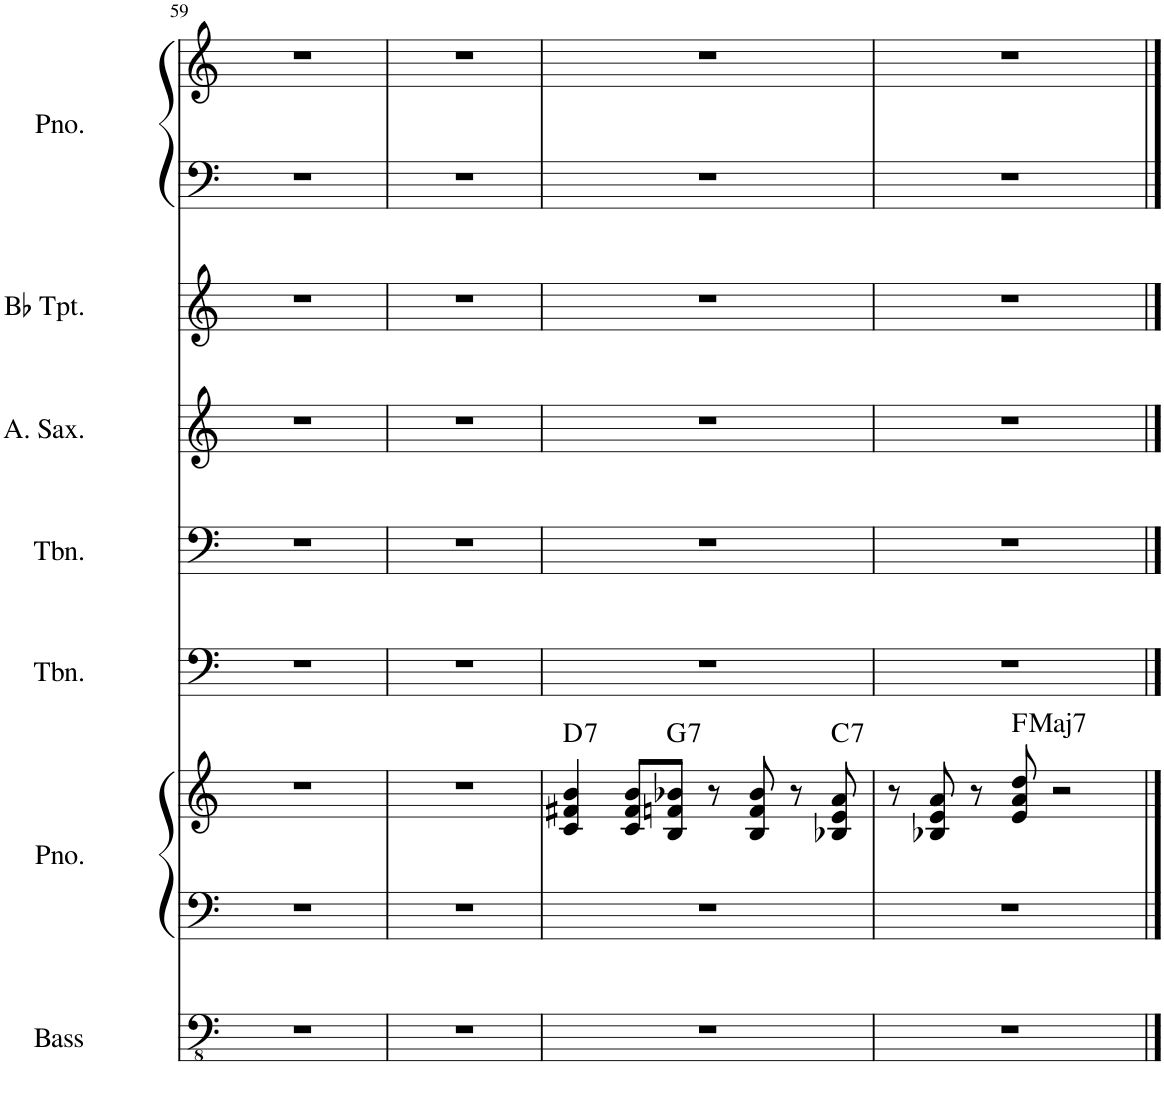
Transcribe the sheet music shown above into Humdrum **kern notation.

**kern	**kern	**kern	**harte	**kern	**kern	**kern	**kern	**kern	**kern
*part7	*part6	*part6	*part6	*part5	*part4	*part3	*part2	*part1	*part1
*staff9	*staff8	*staff7	*	*staff6	*staff5	*staff4	*staff3	*staff2	*staff1
*I"Acoustic Bass w/horns	*I"Piano	*	*	*I"Trombone 2	*I"Trombone	*I"Alto Saxophone	*I"Bb Trumpet	*I"Piano	*
*I'Bass	*I'Pno.	*	*	*I'Tbn.	*I'Tbn.	*I'A. Sax.	*I'Bb Tpt.	*I'Pno.	*
!!LO:PB:g=z
*clefFv4	*clefF4	*clefG2	*	*clefF4	*clefF4	*clefG2	*clefG2	*clefF4	*clefG2
*	*	*	*	*	*	*ITrd5c9	*ITrd1c2	*	*
*k[]	*k[]	*k[]	*	*k[]	*k[]	*k[]	*k[]	*k[]	*k[]
*M4/4	*M4/4	*M4/4	*	*M4/4	*M4/4	*M4/4	*M4/4	*M4/4	*M4/4
=59	=59	=59	=59	=59	=59	=59	=59	=59	=59
1r	1r	1r	.	1r	1r	1r	1r	1r	1r
=60	=60	=60	=60	=60	=60	=60	=60	=60	=60
1r	1r	1r	.	1r	1r	1r	1r	1r	1r
=61	=61	=61	=61	=61	=61	=61	=61	=61	=61
!	!	!	!LO:H:kt=7	!	!	!	!	!	!
1r	1r	4c/ 4f#X/ 4b/	D:7	1r	1r	1r	1r	1r	1r
.	.	8c/ 8f#/ 8b/L	.	.	.	.	.	.	.
!	!	!	!LO:H:kt=7	!	!	!	!	!	!
.	.	8B/ 8fn/ 8b-X/J	G:7	.	.	.	.	.	.
.	.	8r	.	.	.	.	.	.	.
.	.	8B/ 8f/ 8b-/	.	.	.	.	.	.	.
.	.	8r	.	.	.	.	.	.	.
!	!	!	!LO:H:kt=7	!	!	!	!	!	!
.	.	8B-X/ 8e/ 8a/	C:7	.	.	.	.	.	.
=62	=62	=62	=62	=62	=62	=62	=62	=62	=62
1r	1r	8r	.	1r	1r	1r	1r	1r	1r
.	.	8B-X/ 8e/ 8a/	.	.	.	.	.	.	.
.	.	8r	.	.	.	.	.	.	.
!	!	!	!LO:H:kt=Maj7	!	!	!	!	!	!
.	.	8e/ 8a/ 8dd/	F:maj7	.	.	.	.	.	.
.	.	2r	.	.	.	.	.	.	.
==	==	==	==	==	==	==	==	==	==
*-	*-	*-	*-	*-	*-	*-	*-	*-	*-
